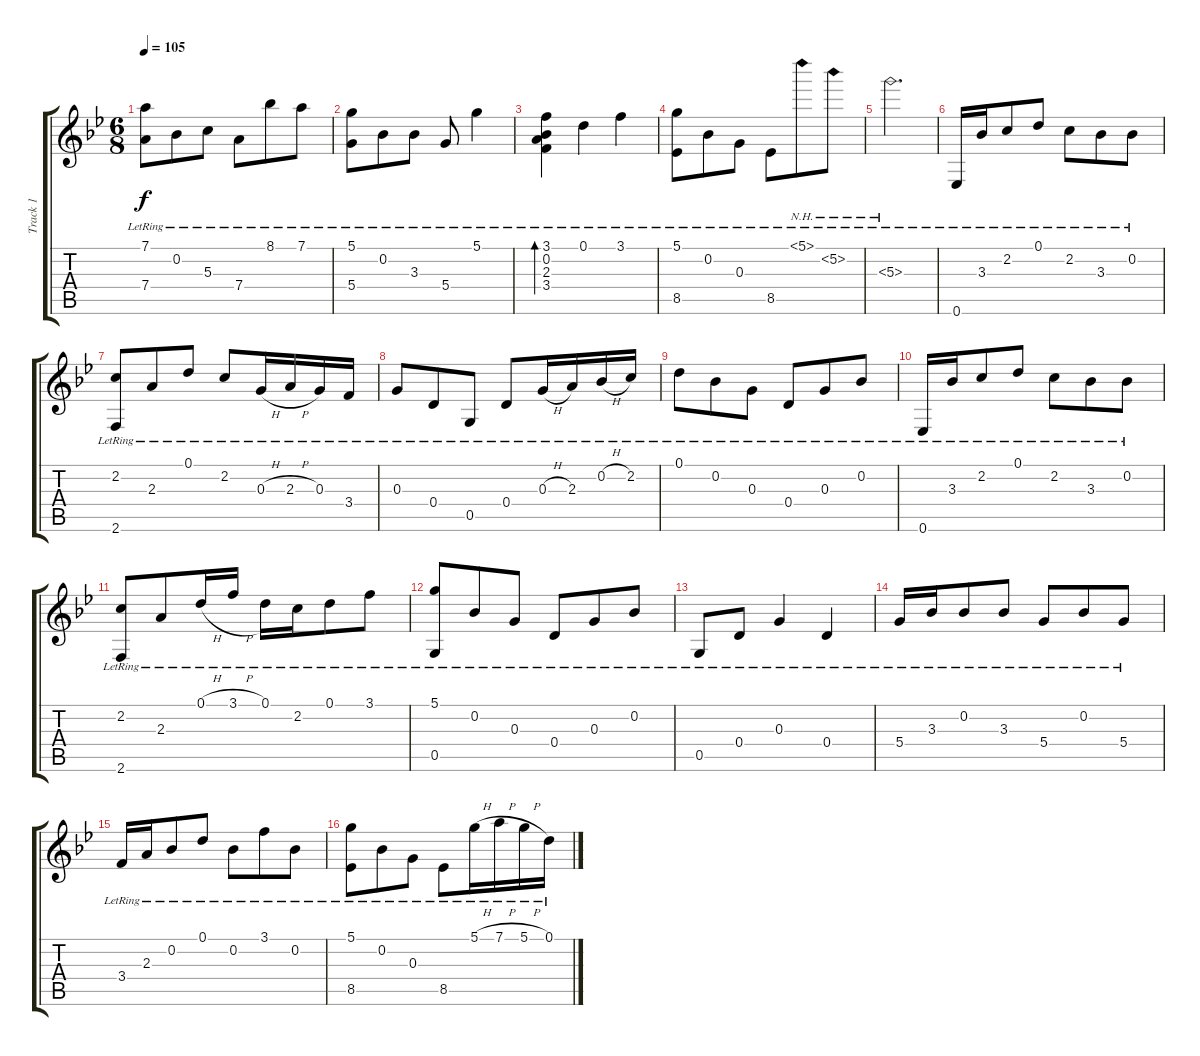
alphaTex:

\track ("Track 1" "Track 1") {instrument acousticguitarnylon}
\staff {score tabs}
\tuning (D4 Bb3 G3 D3 G2 Eb2) {hide}
\ts (6 8)
\tempo 105
\clef g2
\ks bb
(7.1{lr} 7.4{lr}).8{dy f} 0.2{lr}.8 5.3{lr}.8 7.4{lr}.8 8.1{lr}.8 7.1{lr}.8 |
(5.1{lr} 5.4{lr}).8 0.2{lr}.8 3.3{lr}.8 5.4{lr}.8 5.1{lr}.4 |
(3.1{lr} 0.2{lr} 2.3{lr} 3.4{lr}).4{bd 120} 0.1{lr}.4 3.1{lr}.4 |
(5.1{lr} 8.5{lr}).8 0.2{lr}.8 0.3{lr}.8 8.5{lr}.8 5.1{nh lr}.8 5.2{nh lr}.8 |
5.3{nh lr}.2{d} |
0.6{lr}.16 3.3{lr}.16 2.2{lr}.8 0.1{lr}.8 2.2{lr}.8 3.3{lr}.8 0.2{lr}.8 |
(2.2{lr} 2.6{lr}).8 2.3{lr}.8 0.1{lr}.8 2.2{lr}.8 0.3{h lr}.16 2.3{h lr}.16 0.3{lr}.16 3.4{lr}.16 |
0.3{lr}.8 0.4{lr}.8 0.5{lr}.8 0.4{lr}.8 0.3{h lr}.16 2.3{lr}.16 0.2{h lr}.16 2.2{lr}.16 |
0.1{lr}.8 0.2{lr}.8 0.3{lr}.8 0.4{lr}.8 0.3{lr}.8 0.2{lr}.8 |
0.6{lr}.16 3.3{lr}.16 2.2{lr}.8 0.1{lr}.8 2.2{lr}.8 3.3{lr}.8 0.2{lr}.8 |
(2.2{lr} 2.6{lr}).8 2.3{lr}.8 0.1{h lr}.16 3.1{h lr}.16 0.1{lr}.16 2.2{lr}.16 0.1{lr}.8 3.1{lr}.8 |
(5.1{lr} 0.5{lr}).8 0.2{lr}.8 0.3{lr}.8 0.4{lr}.8 0.3{lr}.8 0.2{lr}.8 |
0.5{lr}.8 0.4{lr}.8 0.3{lr}.4 0.4{lr}.4 |
5.4{lr}.16 3.3{lr}.16 0.2{lr}.8 3.3{lr}.8 5.4{lr}.8 0.2{lr}.8 5.4{lr}.8 |
3.4{lr}.16 2.3{lr}.16 0.2{lr}.8 0.1{lr}.8 0.2{lr}.8 3.1{lr}.8 0.2{lr}.8 |
(5.1{lr} 8.5{lr}).8 0.2{lr}.8 0.3{lr}.8 8.5{lr}.8 5.1{h lr}.16 7.1{h lr}.16 5.1{h lr}.16 0.1{lr}.16
